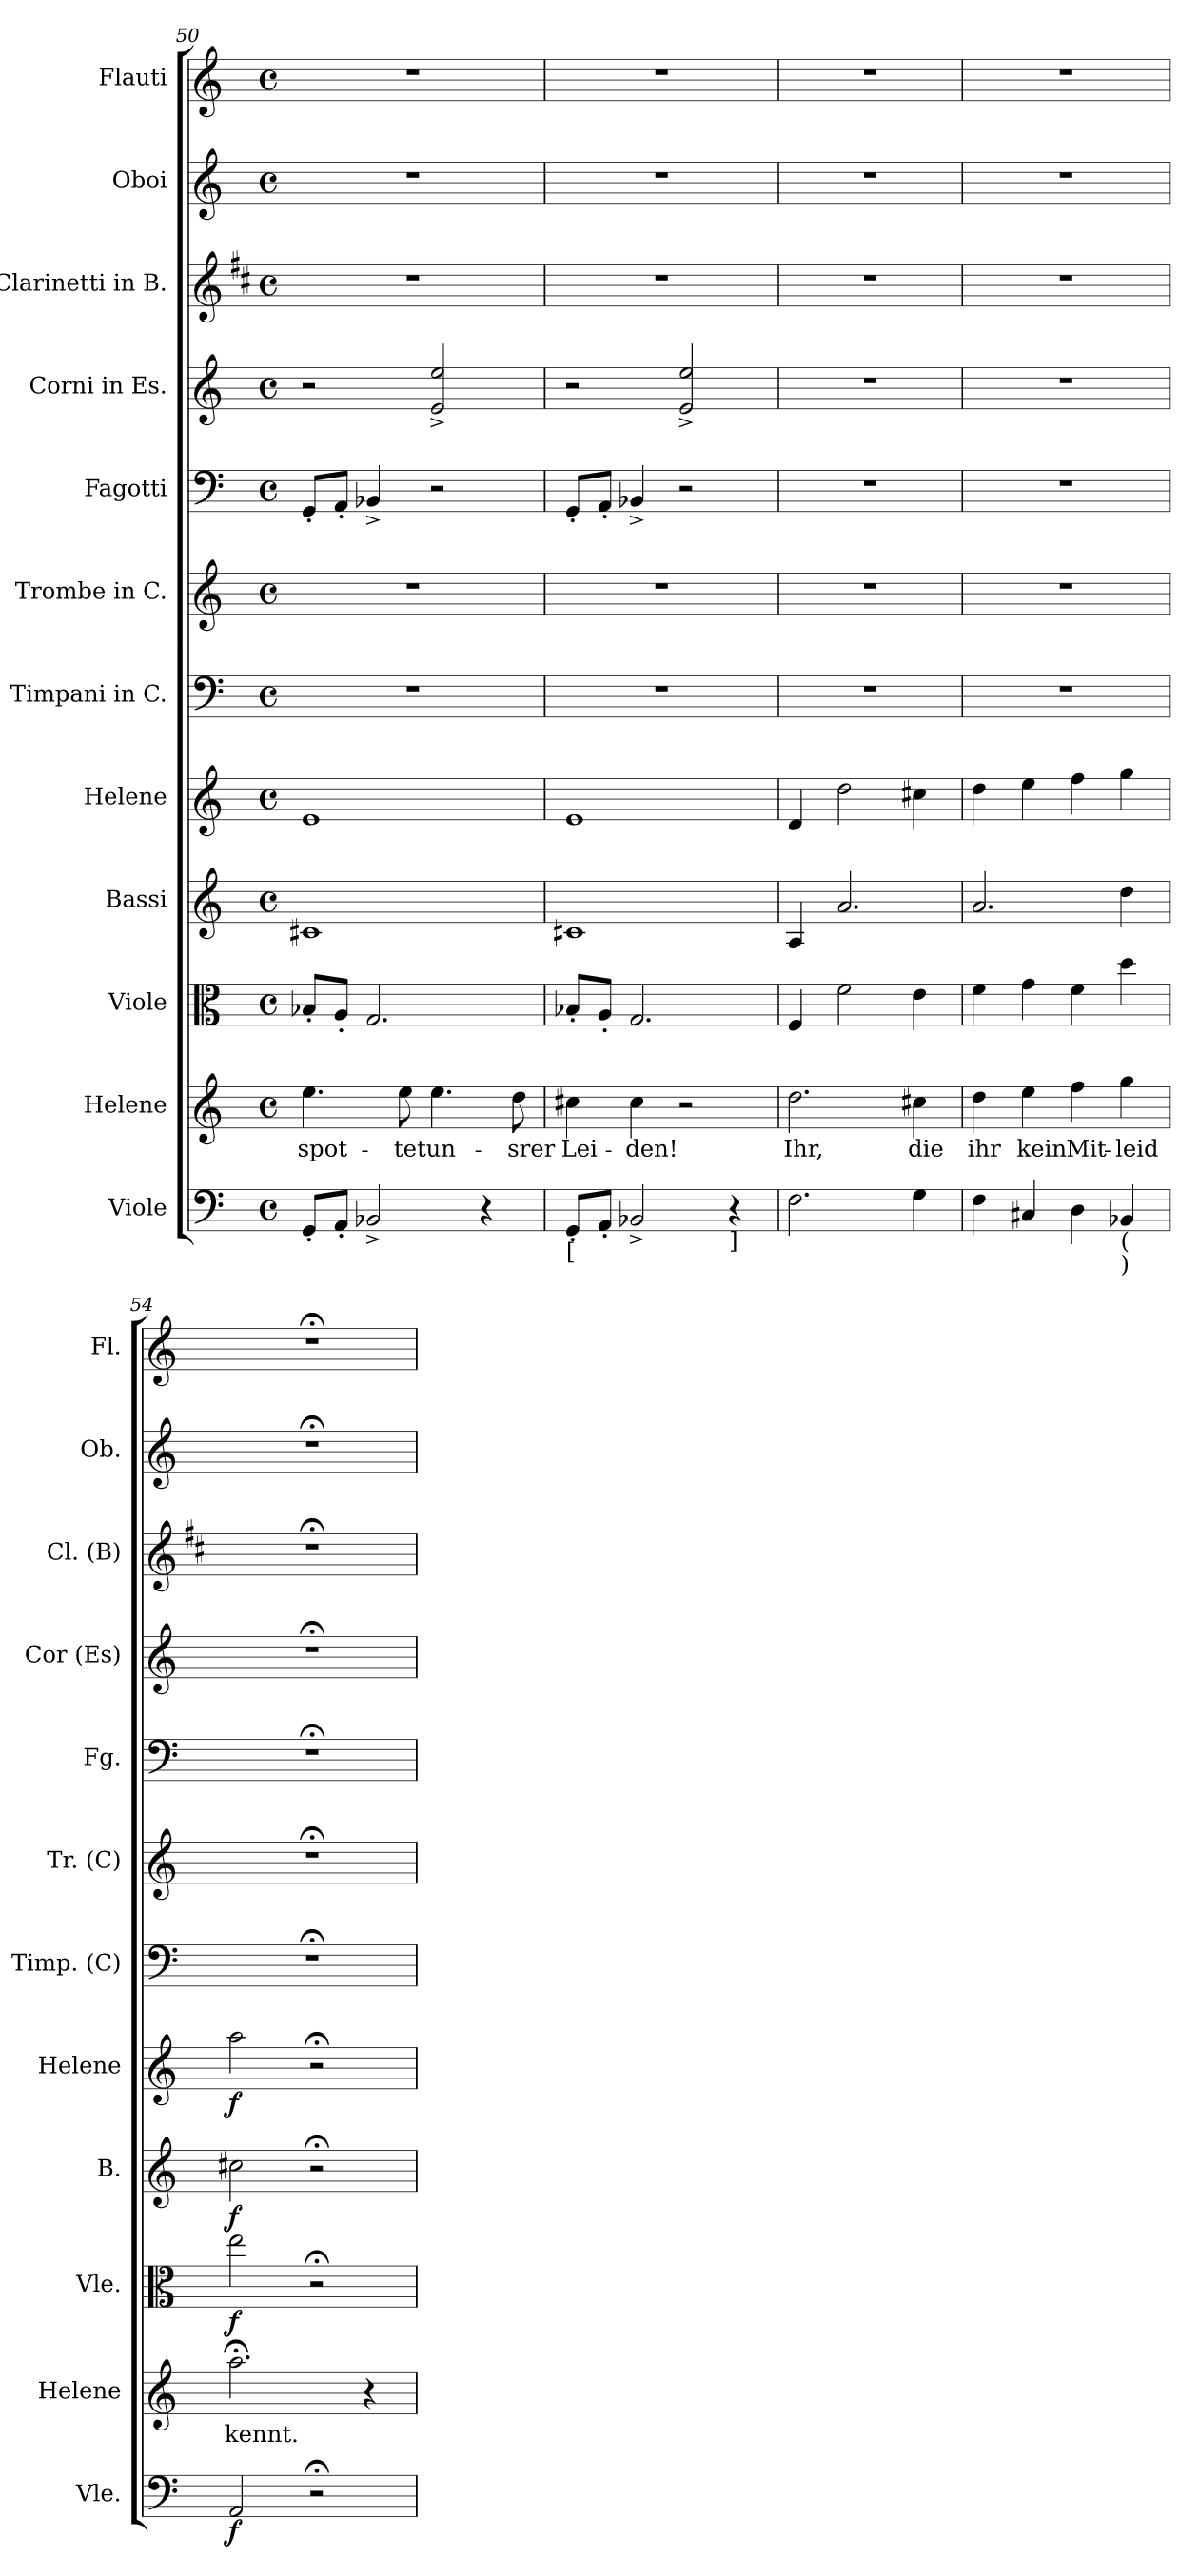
**kern	**dynam	**kern	**text	**kern	**dynam	**kern	**dynam	**kern	**dynam	**kern	**kern	**kern	**kern	**kern	**kern	**kern
*part12	*part12	*part11	*part11	*part10	*part10	*part9	*part9	*part8	*part8	*part7	*part6	*part5	*part4	*part3	*part2	*part1
*staff12	*staff12	*staff11	*staff11	*staff10	*staff10	*staff9	*staff9	*staff8	*staff8	*staff7	*staff6	*staff5	*staff4	*staff3	*staff2	*staff1
*I"Viole	*	*I"Helene	*	*I"Viole	*	*I"Bassi	*	*I"Helene	*	*I"Timpani in C.	*I"Trombe in C.	*I"Fagotti	*I"Corni in Es.	*I"Clarinetti in B.	*I"Oboi	*I"Flauti
*I'Vle.	*	*I'Helene	*	*I'Vle.	*	*I'B.	*	*I'Helene	*	*I'Timp. (C)	*I'Tr. (C)	*I'Fg.	*I'Cor (Es)	*I'Cl. (B)	*I'Ob.	*I'Fl.
*clefF4	*	*clefG2	*	*clefC3	*	*clefG2	*	*clefG2	*	*clefF4	*clefG2	*clefF4	*clefG2	*clefG2	*clefG2	*clefG2
*	*	*	*	*	*	*	*	*	*	*	*	*	*ITrd4c7	*ITrd1c2	*	*
*k[]	*	*k[]	*	*k[]	*	*k[]	*	*k[]	*	*k[]	*k[]	*k[]	*k[b-]	*k[]	*k[]	*k[]
*C:	*	*C:	*	*C:	*	*C:	*	*C:	*	*C:	*C:	*C:	*F:	*C:	*C:	*C:
*M4/4	*	*M4/4	*	*M4/4	*	*M4/4	*	*M4/4	*	*M4/4	*M4/4	*M4/4	*M4/4	*M4/4	*M4/4	*M4/4
*met(c)	*	*met(c)	*	*met(c)	*	*met(c)	*	*met(c)	*	*met(c)	*met(c)	*met(c)	*met(c)	*met(c)	*met(c)	*met(c)
=50	=50	=50	=50	=50	=50	=50	=50	=50	=50	=50	=50	=50	=50	=50	=50	=50
8GG'</L	.	4.ee\	spot-	8B-'</L	.	1c#	.	1e	.	1r	1r	8GG'</L	2r	1r	1r	1r
8AA'</J	.	.	.	8A'</J	.	.	.	.	.	.	.	8AA'</J	.	.	.	.
2BB-^</	.	.	.	2.G/	.	.	.	.	.	.	.	4BB-^</	.	.	.	.
.	.	8ee\	tet	.	.	.	.	.	.	.	.	.	.	.	.	.
.	.	4.ee\	un-	.	.	.	.	.	.	.	.	2r	2A^</ 2a^</	.	.	.
4r	.	.	.	.	.	.	.	.	.	.	.	.	.	.	.	.
.	.	8dd\	srer	.	.	.	.	.	.	.	.	.	.	.	.	.
=51	=51	=51	=51	=51	=51	=51	=51	=51	=51	=51	=51	=51	=51	=51	=51	=51
!LO:TX:b:t=[	!	!	!	!	!	!	!	!	!	!	!	!	!	!	!	!
8GG'</L	.	4cc#\	Lei-	8B-'</L	.	1c#	.	1e	.	1r	1r	8GG'</L	2r	1r	1r	1r
8AA'</J	.	.	.	8A'</J	.	.	.	.	.	.	.	8AA'</J	.	.	.	.
2BB-^</	.	4cc#\	den!	2.G/	.	.	.	.	.	.	.	4BB-^</	.	.	.	.
.	.	2r	.	.	.	.	.	.	.	.	.	2r	2A^</ 2a^</	.	.	.
!LO:TX:b:t=]	!	!	!	!	!	!	!	!	!	!	!	!	!	!	!	!
4r	.	.	.	.	.	.	.	.	.	.	.	.	.	.	.	.
!!LO:PB:g=z
=52	=52	=52	=52	=52	=52	=52	=52	=52	=52	=52	=52	=52	=52	=52	=52	=52
2.F\	.	2.dd\	Ihr,	4F/	.	4A/	.	4d/	.	1r	1r	1r	1r	1r	1r	1r
.	.	.	.	2f\	.	2.a/	.	2dd\	.	.	.	.	.	.	.	.
4G\	.	4cc#\	die	4e\	.	.	.	4cc#\	.	.	.	.	.	.	.	.
=53	=53	=53	=53	=53	=53	=53	=53	=53	=53	=53	=53	=53	=53	=53	=53	=53
4F\	.	4dd\	ihr	4f\	.	2.a/	.	4dd\	.	1r	1r	1r	1r	1r	1r	1r
4C#/	.	4ee\	kein	4g\	.	.	.	4ee\	.	.	.	.	.	.	.	.
4D\	.	4ff\	Mit-	4f\	.	.	.	4ff\	.	.	.	.	.	.	.	.
!LO:TX:b:t=(	!	!	!	!	!	!	!	!	!	!	!	!	!	!	!	!
!LO:TX:b:t=)	!	!	!	!	!	!	!	!	!	!	!	!	!	!	!	!
4BB-/	.	4gg\	leid	4dd\	.	4dd\	.	4gg\	.	.	.	.	.	.	.	.
=54	=54	=54	=54	=54	=54	=54	=54	=54	=54	=54	=54	=54	=54	=54	=54	=54
!	!LO:DY:b	!	!	!	!LO:DY:b	!	!LO:DY:b	!	!LO:DY:b	!	!	!	!	!	!	!
2AA/	f	2.aa;<\	kennt.	2ee\	f	2cc#\	f	2aa\	f	1r;<	1r;<	1r;<	1r;<	1r;<	1r;<	1r;<
2r;<	.	.	.	2r;<	.	2r;<	.	2r;<	.	.	.	.	.	.	.	.
.	.	4r	.	.	.	.	.	.	.	.	.	.	.	.	.	.
=	=	=	=	=	=	=	=	=	=	=	=	=	=	=	=	=
*-	*-	*-	*-	*-	*-	*-	*-	*-	*-	*-	*-	*-	*-	*-	*-	*-
